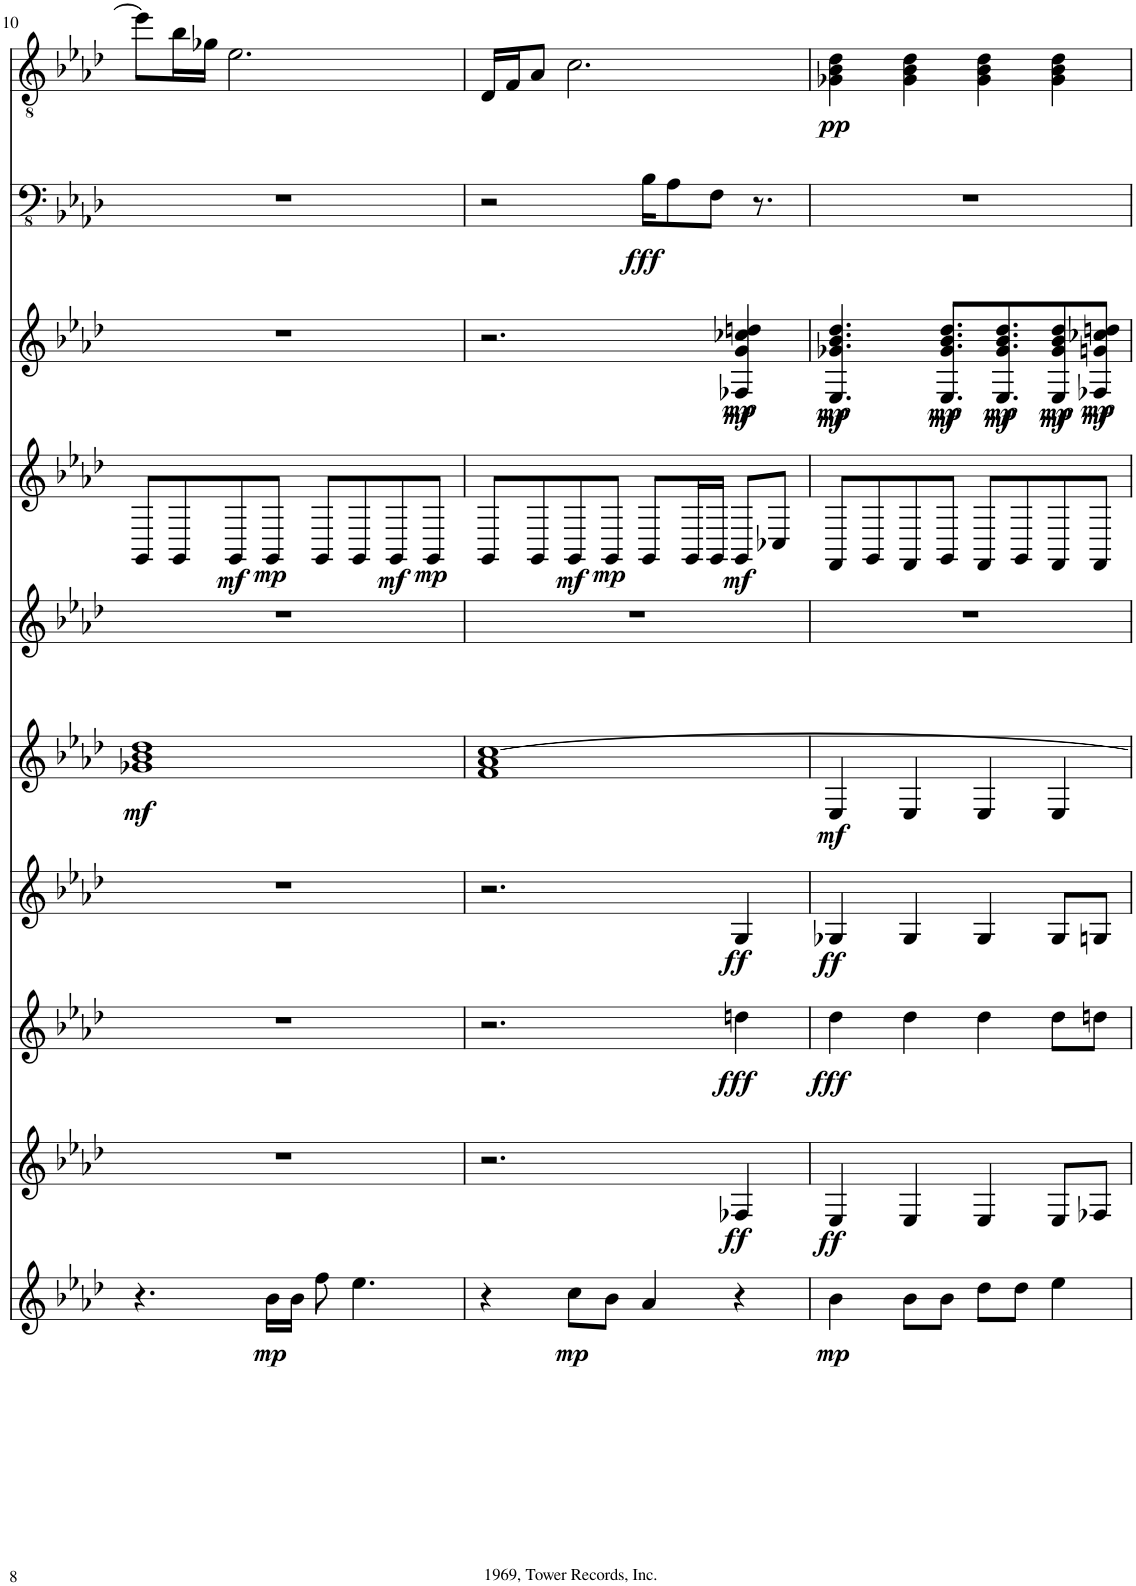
**kern	**dynam	**kern	**dynam	**kern	**dynam	**kern	**dynam	**kern	**dynam	**kern	**kern	**dynam	**kern	**dynam	**kern	**dynam	**kern	**dynam
*part10	*part10	*part9	*part9	*part8	*part8	*part7	*part7	*part6	*part6	*part5	*part4	*part4	*part3	*part3	*part2	*part2	*part1	*part1
*staff10	*staff10	*staff9	*staff9	*staff8	*staff8	*staff7	*staff7	*staff6	*staff6	*staff5	*staff4	*staff4	*staff3	*staff3	*staff2	*staff2	*staff1	*staff1
*I"Vocals	*	*I"Trombone	*	*I"Trumpet	*	*I"Sax	*	*I"Organ	*	*I"Piano interlude	*I"Piano	*	*I"Brass	*	*I"Bass	*	*I"Jazz Guitar	*
*	*	*I'Trb	*	*I'Tpt	*	*	*	*	*	*I'Pno	*I'Pno	*	*I'Brs	*	*	*	*	*
!!LO:PB:g=z
*clefG2	*	*clefG2	*	*clefG2	*	*clefG2	*	*clefG2	*	*clefG2	*clefG2	*	*clefG2	*	*clefFv4	*	*clefGv2	*
*	*	*	*	*Trd1c2	*	*Trd5c9	*	*	*	*	*	*	*	*	*	*	*	*
*k[b-e-a-d-]	*	*k[b-e-a-d-]	*	*k[b-e-a-d-]	*	*k[b-e-a-d-]	*	*k[b-e-a-d-]	*	*k[b-e-a-d-]	*k[b-e-a-d-]	*	*k[b-e-a-d-]	*	*k[b-e-a-d-]	*	*k[b-e-a-d-]	*
*M4/4	*	*M4/4	*	*M4/4	*	*M4/4	*	*M4/4	*	*M4/4	*M4/4	*	*M4/4	*	*M4/4	*	*M4/4	*
=10	=10	=10	=10	=10	=10	=10	=10	=10	=10	=10	=10	=10	=10	=10	=10	=10	=10	=10
!	!	!	!	!	!	!	!	!	!LO:DY:b	!	!	!	!	!	!	!	!	!
4.r	.	1r	.	1r	.	1r	.	1g-X 1b- 1dd-	mf	1r	8GG/L	.	1r	.	1r	.	8ee-\L]	.
.	.	.	.	.	.	.	.	.	.	.	8GG/	.	.	.	.	.	16b-\L	.
.	.	.	.	.	.	.	.	.	.	.	.	.	.	.	.	.	16g-X\JJ	.
!	!	!	!	!	!	!	!	!	!	!	!	!LO:DY:b	!	!	!	!	!	!
.	.	.	.	.	.	.	.	.	.	.	8GG/	mf	.	.	.	.	2.e-\	.
!	!LO:DY:b	!	!	!	!	!	!	!	!	!	!	!LO:DY:b	!	!	!	!	!	!
16b-\LL	mp	.	.	.	.	.	.	.	.	.	8GG/J	mp	.	.	.	.	.	.
16b-\JJ	.	.	.	.	.	.	.	.	.	.	.	.	.	.	.	.	.	.
8ff\	.	.	.	.	.	.	.	.	.	.	8GG/L	.	.	.	.	.	.	.
4.ee-\	.	.	.	.	.	.	.	.	.	.	8GG/	.	.	.	.	.	.	.
!	!	!	!	!	!	!	!	!	!	!	!	!LO:DY:b	!	!	!	!	!	!
.	.	.	.	.	.	.	.	.	.	.	8GG/	mf	.	.	.	.	.	.
!	!	!	!	!	!	!	!	!	!	!	!	!LO:DY:b	!	!	!	!	!	!
.	.	.	.	.	.	.	.	.	.	.	8GG/J	mp	.	.	.	.	.	.
=11	=11	=11	=11	=11	=11	=11	=11	=11	=11	=11	=11	=11	=11	=11	=11	=11	=11	=11
4r	.	2.r	.	2.r	.	2.r	.	1f 1a- [1cc	.	1r	8GG/L	.	2.r	.	2r	.	16D-/LL	.
.	.	.	.	.	.	.	.	.	.	.	.	.	.	.	.	.	16F/J	.
.	.	.	.	.	.	.	.	.	.	.	8GG/	.	.	.	.	.	8A-/J	.
!	!LO:DY:b	!	!	!	!	!	!	!	!	!	!	!LO:DY:b	!	!	!	!	!	!
8cc\L	mp	.	.	.	.	.	.	.	.	.	8GG/	mf	.	.	.	.	2.c\	.
!	!	!	!	!	!	!	!	!	!	!	!	!LO:DY:b	!	!	!	!	!	!
8b-\J	.	.	.	.	.	.	.	.	.	.	8GG/J	mp	.	.	.	.	.	.
!	!	!	!	!	!	!	!	!	!	!	!	!	!	!	!	!LO:DY:b	!	!
4a-/	.	.	.	.	.	.	.	.	.	.	8GG/L	.	.	.	16BB-\KL	fff	.	.
.	.	.	.	.	.	.	.	.	.	.	.	.	.	.	8AA-\	.	.	.
.	.	.	.	.	.	.	.	.	.	.	16GG/L	.	.	.	.	.	.	.
.	.	.	.	.	.	.	.	.	.	.	16GG/JJ	.	.	.	8FF\J	.	.	.
!	!	!	!LO:DY:b	!	!LO:DY:b	!	!LO:DY:b	!	!	!	!	!LO:DY:b	!	!LO:DY:b	!	!	!	!
!	!	!	!	!	!	!	!	!	!	!	!	!	!	!LO:DY:n=1:b	!	!	!	!
4r	.	4F-X/	ff	4ddn\	fff	4G/	ff	.	.	.	8GG/L	mf	4F-X/ 4g/ 4cc-X/ 4ddn/	mf mp	.	.	.	.
.	.	.	.	.	.	.	.	.	.	.	.	.	.	.	8.r	.	.	.
.	.	.	.	.	.	.	.	.	.	.	8C-X/J	.	.	.	.	.	.	.
=12	=12	=12	=12	=12	=12	=12	=12	=12	=12	=12	=12	=12	=12	=12	=12	=12	=12	=12
!	!LO:DY:b	!	!LO:DY:b	!	!LO:DY:b	!	!LO:DY:b	!	!LO:DY:b	!	!	!	!	!LO:DY:b	!	!	!	!
!	!	!	!	!	!	!	!	!	!	!	!	!	!	!LO:DY:n=1:b	!	!	!	!LO:DY:b
4b-\	mp	4E-/	ff	4dd-\	fff	4G-X/	ff	4E-/	mf	1r	8FF/L	.	4.E-/ 4.g-X/ 4.b-/ 4.dd-/	mf mp	1r	.	4G-X\ 4B-\ 4d-\	pp
.	.	.	.	.	.	.	.	.	.	.	8GG/	.	.	.	.	.	.	.
8b-\L	.	4E-/	.	4dd-\	.	4G-/	.	4E-/	.	.	8FF/	.	.	.	.	.	4G-\ 4B-\ 4d-\	.
!	!	!	!	!	!	!	!	!	!	!	!	!	!	!LO:DY:n=2:b	!	!	!	!
!	!	!	!	!	!	!	!	!	!	!	!	!	!	!LO:DY:n=3:b	!	!	!	!
8b-\J	.	.	.	.	.	.	.	.	.	.	8GG/J	.	8.E-/ 8.g-/ 8.b-/ 8.dd-/L	mf mp	.	.	.	.
8dd-\L	.	4E-/	.	4dd-\	.	4G-/	.	4E-/	.	.	8FF/L	.	.	.	.	.	4G-\ 4B-\ 4d-\	.
!	!	!	!	!	!	!	!	!	!	!	!	!	!	!LO:DY:n=4:b	!	!	!	!
!	!	!	!	!	!	!	!	!	!	!	!	!	!	!LO:DY:n=5:b	!	!	!	!
.	.	.	.	.	.	.	.	.	.	.	.	.	8.E-/ 8.g-/ 8.b-/ 8.dd-/	mf mp	.	.	.	.
8dd-\J	.	.	.	.	.	.	.	.	.	.	8GG/	.	.	.	.	.	.	.
!	!	!	!	!	!	!	!	!	!	!	!	!	!	!LO:DY:n=6:b	!	!	!	!
!	!	!	!	!	!	!	!	!	!	!	!	!	!	!LO:DY:n=7:b	!	!	!	!
4ee-\	.	8E-/L	.	8dd-\L	.	8G-/L	.	4E-/	.	.	8FF/	.	8E-/ 8g-/ 8b-/ 8dd-/	mf mp	.	.	4G-\ 4B-\ 4d-\	.
!	!	!	!	!	!	!	!	!	!	!	!	!	!	!LO:DY:n=8:b	!	!	!	!
!	!	!	!	!	!	!	!	!	!	!	!	!	!	!LO:DY:n=9:b	!	!	!	!
.	.	8F-X/J	.	8ddn\J	.	8Gn/J	.	.	.	.	8FF/J	.	8F-X/ 8gn/ 8cc-X/ 8ddn/J	mf mp	.	.	.	.
=	=	=	=	=	=	=	=	=	=	=	=	=	=	=	=	=	=	=
*-	*-	*-	*-	*-	*-	*-	*-	*-	*-	*-	*-	*-	*-	*-	*-	*-	*-	*-
